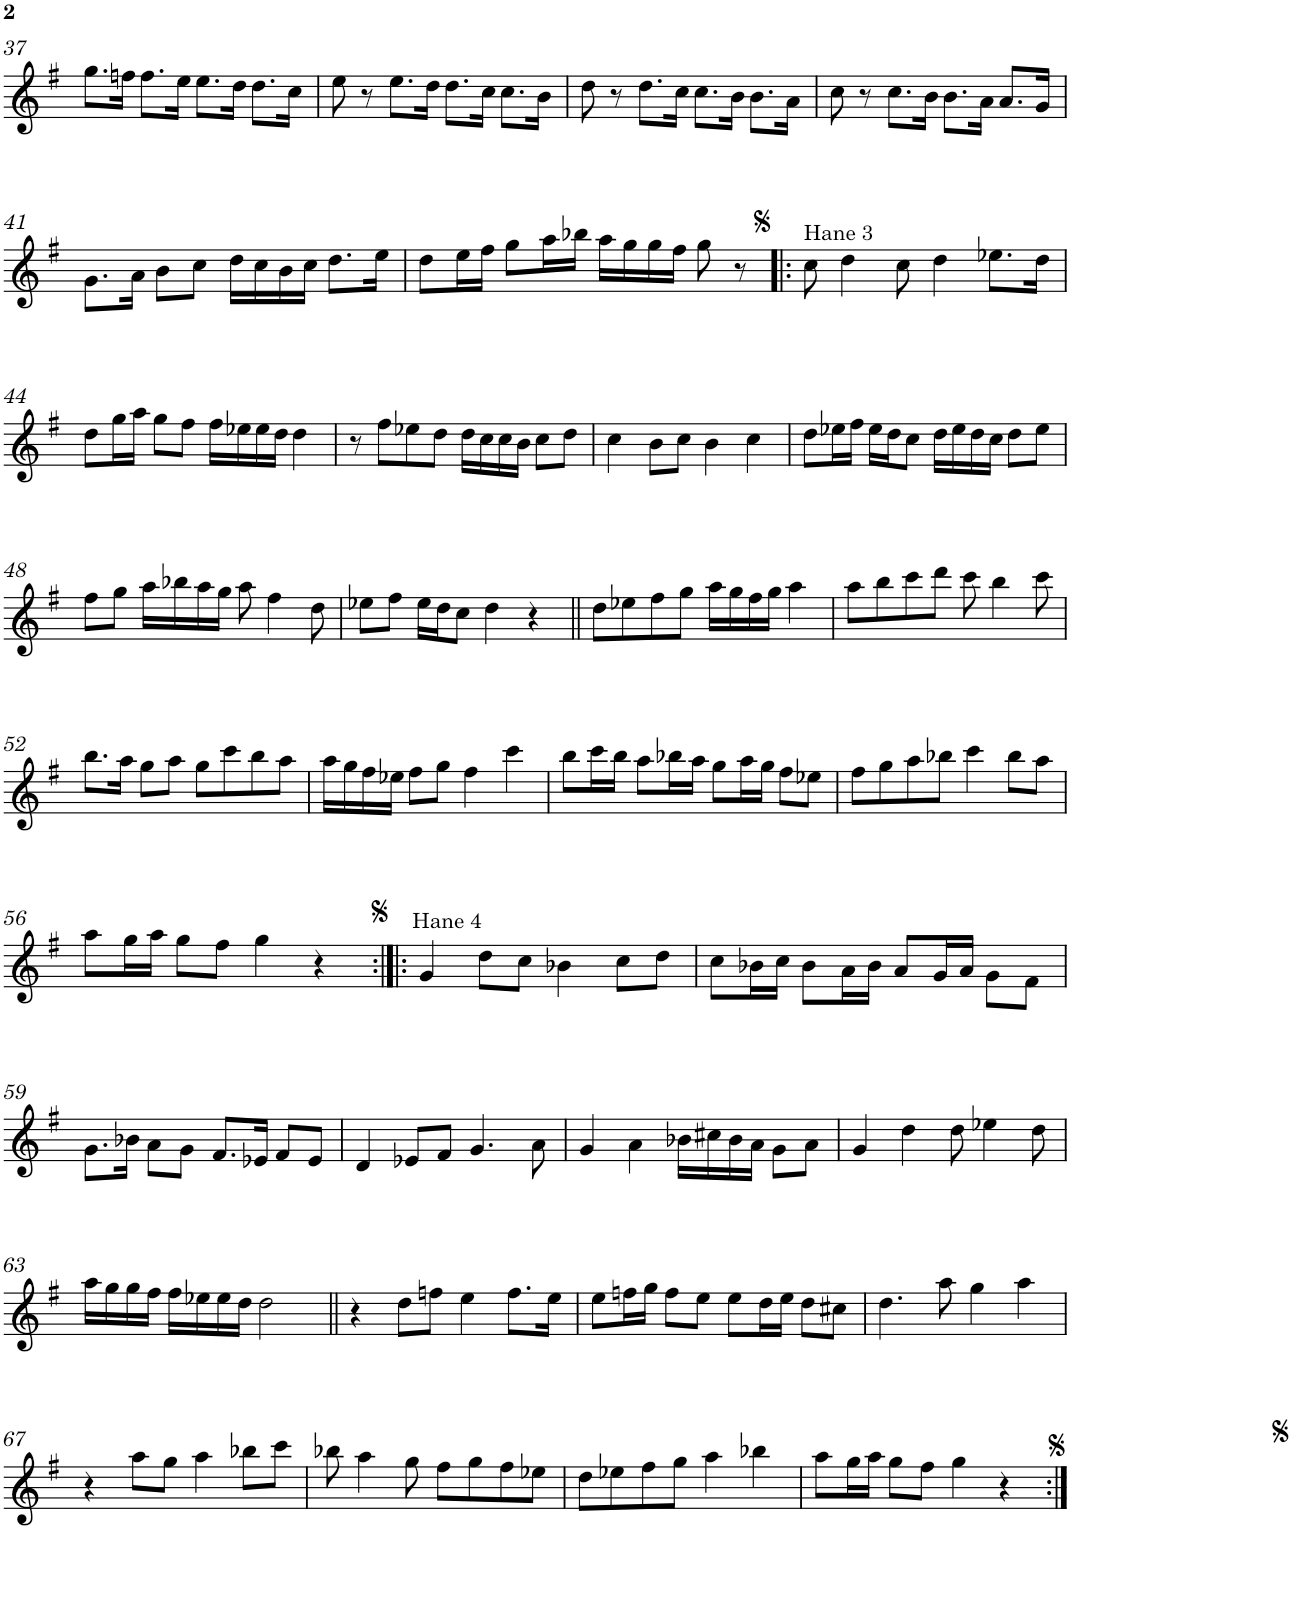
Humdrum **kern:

**kern
*part1
*staff1
*I"Piano
*I'Pno.
!!LO:PB:g=z
*clefG2
*k[f#]
*M4/4
*met(c)
=37
8.gg\L
16ffn\Jk
8.ff\L
16ee\Jk
8.ee\L
16dd\Jk
8.dd\L
16cc\Jk
=38
8ee\
8r
8.ee\L
16dd\Jk
8.dd\L
16cc\Jk
8.cc\L
16b\Jk
=39
8dd\
8r
8.dd\L
16cc\Jk
8.cc\L
16b\Jk
8.b\L
16a\Jk
=40
8cc\
8r
8.cc\L
16b\Jk
8.b\L
16a\Jk
8.a/L
16g/Jk
!!LO:LB:g=z
=41
8.g\L
16a\Jk
8b\L
8cc\J
16dd\LL
16cc\
16b\
16cc\JJ
8.dd\L
16ee\Jk
=42
8dd\L
16ee\L
16ff#\JJ
8gg\L
16aa\L
16bb-X\JJ
16aa\LL
16gg\
16gg\
16ff#\JJ
8gg\
8r
=43!|:
!LO:TX:a:t=Hane 3
8cc\
4dd\
8cc\
4dd\
8.ee-X\L
16dd\Jk
!!LO:LB:g=z
=44
8dd\L
16gg\L
16aa\JJ
8gg\L
8ff#\J
16ff#\LL
16ee-X\
16ee-\
16dd\JJ
4dd\
=45
8r
8ff#\L
8ee-X\
8dd\J
16dd\LL
16cc\
16cc\
16b\JJ
8cc\L
8dd\J
=46
4cc\
8b\L
8cc\J
4b\
4cc\
=47
8dd\L
16ee-X\L
16ff#\JJ
16ee-\LL
16dd\J
8cc\J
16dd\LL
16ee-\
16dd\
16cc\JJ
8dd\L
8ee-\J
!!LO:LB:g=z
=48
8ff#\L
8gg\J
16aa\LL
16bb-X\
16aa\
16gg\JJ
8aa\
4ff#\
8dd\
=49
8ee-X\L
8ff#\J
16ee-\LL
16dd\J
8cc\J
4dd\
4r
=50||
8dd\L
8ee-X\
8ff#\
8gg\J
16aa\LL
16gg\
16ff#\
16gg\JJ
4aa\
=51
8aa\L
8bb\
8ccc\
8ddd\J
8ccc\
4bb\
8ccc\
!!LO:LB:g=z
=52
8.bb\L
16aa\Jk
8gg\L
8aa\J
8gg\L
8ccc\
8bb\
8aa\J
=53
16aa\LL
16gg\
16ff#\
16ee-X\JJ
8ff#\L
8gg\J
4ff#\
4ccc\
=54
8bb\L
16ccc\L
16bb\JJ
8aa\L
16bb-X\L
16aa\JJ
8gg\L
16aa\L
16gg\JJ
8ff#\L
8ee-X\J
=55
8ff#\L
8gg\
8aa\
8bb-X\J
4ccc\
8bb-\L
8aa\J
!!LO:LB:g=z
=56
8aa\L
16gg\L
16aa\JJ
8gg\L
8ff#\J
4gg\
4r
=57:|!|:
!LO:TX:a:t=Hane 4
4g/
8dd\L
8cc\J
4b-X\
8cc\L
8dd\J
=58
8cc\L
16b-X\L
16cc\JJ
8b-\L
16a\L
16b-\JJ
8a/L
16g/L
16a/JJ
8g\L
8f#\J
!!LO:LB:g=z
=59
8.g\L
16b-X\Jk
8a\L
8g\J
8.f#/L
16e-X/Jk
8f#/L
8e-/J
=60
4d/
8e-X/L
8f#/J
4.g/
8a\
=61
4g/
4a\
16b-X\LL
16cc#X\
16b-\
16a\JJ
8g\L
8a\J
=62
4g/
4dd\
8dd\
4ee-X\
8dd\
!!LO:LB:g=z
=63
16aa\LL
16gg\
16gg\
16ff#\JJ
16ff#\LL
16ee-X\
16ee-\
16dd\JJ
2dd\
=64||
4r
8dd\L
8ffn\J
4ee\
8.ff\L
16ee\Jk
=65
8ee\L
16ffn\L
16gg\JJ
8ff\L
8ee\J
8ee\L
16dd\L
16ee\JJ
8dd\L
8cc#X\J
=66
4.dd\
8aa\
4gg\
4aa\
!!LO:LB:g=z
=67
4r
8aa\L
8gg\J
4aa\
8bb-X\L
8ccc\J
=68
8bb-X\
4aa\
8gg\
8ff#\L
8gg\
8ff#\
8ee-X\J
=69
8dd\L
8ee-X\
8ff#\
8gg\J
4aa\
4bb-X\
=70
8aa\L
16gg\L
16aa\JJ
8gg\L
8ff#\J
4gg\
4r
=:|!
*-
